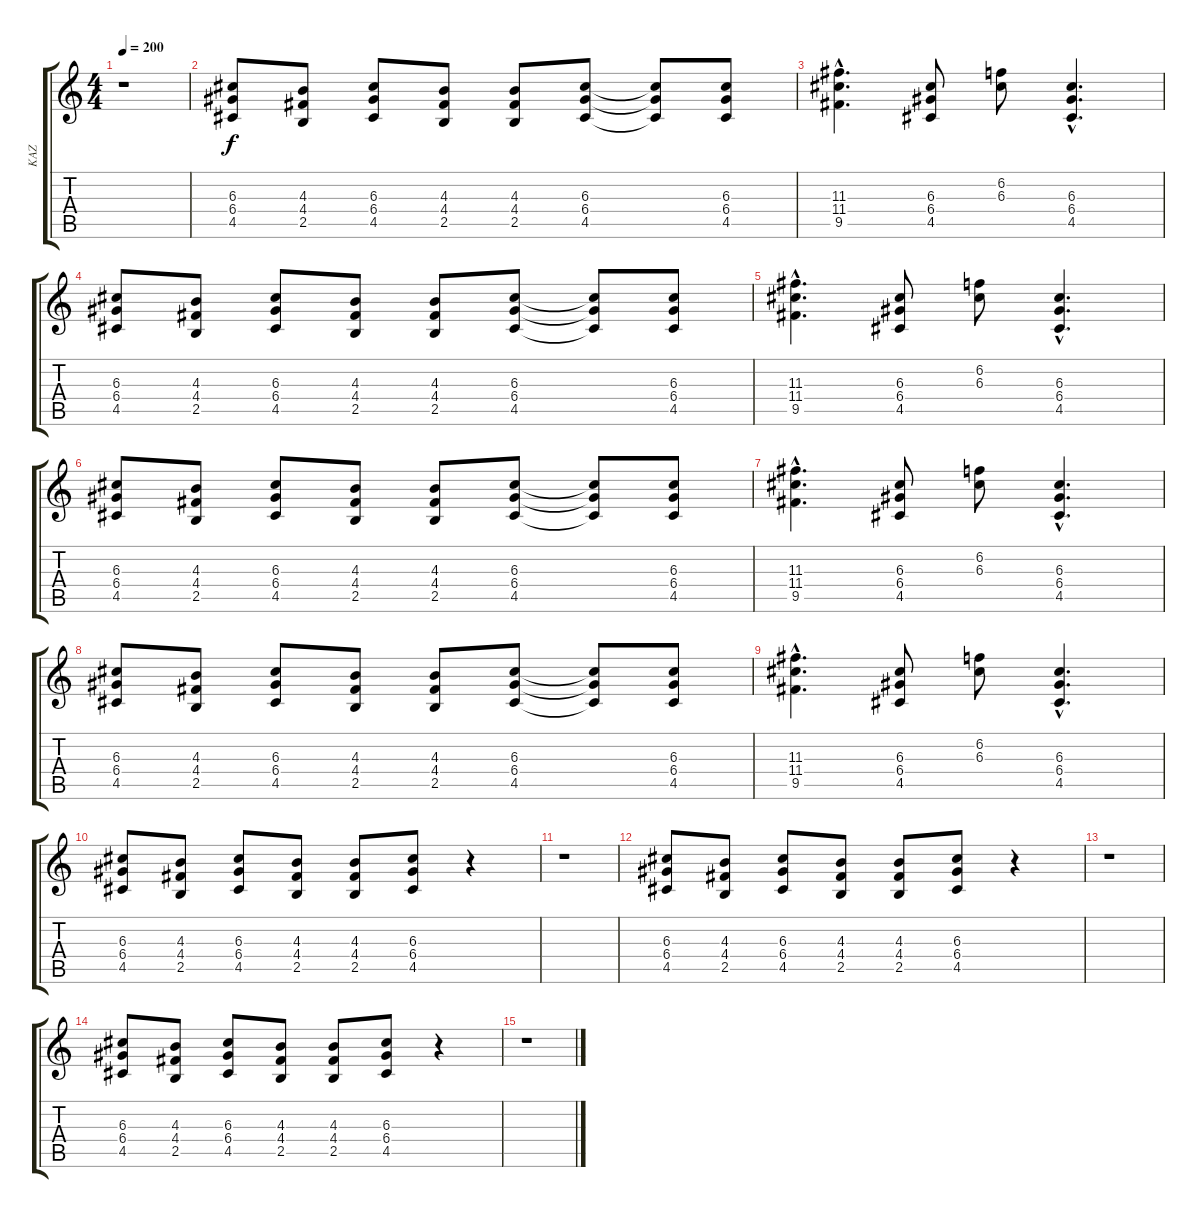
\track ("KAZ" "KAZ") {instrument distortionguitar}
\staff {score tabs}
\tuning (E4 B3 G3 D3 A2 E2) {hide}
\ts (4 4)
\tempo 200
\clef g2
\ks c
r.1{dy f instrument distortionguitar} |
(6.3 6.4 4.5).8 (4.3 4.4 2.5).8 (6.3 6.4 4.5).8 (4.3 4.4 2.5).8 (4.3 4.4 2.5).8 (6.3 6.4 4.5).8 (6.3{t} 6.4{t} 4.5{t}).8 (6.3 6.4 4.5).8 |
(11.3{hac} 11.4{hac} 9.5{hac}).4{d} (6.3 6.4 4.5).8 (6.2 6.3).8 (6.3{hac} 6.4{hac} 4.5{hac}).4{d} |
(6.3 6.4 4.5).8 (4.3 4.4 2.5).8 (6.3 6.4 4.5).8 (4.3 4.4 2.5).8 (4.3 4.4 2.5).8 (6.3 6.4 4.5).8 (6.3{t} 6.4{t} 4.5{t}).8 (6.3 6.4 4.5).8 |
(11.3{hac} 11.4{hac} 9.5{hac}).4{d} (6.3 6.4 4.5).8 (6.2 6.3).8 (6.3{hac} 6.4{hac} 4.5{hac}).4{d} |
(6.3 6.4 4.5).8 (4.3 4.4 2.5).8 (6.3 6.4 4.5).8 (4.3 4.4 2.5).8 (4.3 4.4 2.5).8 (6.3 6.4 4.5).8 (6.3{t} 6.4{t} 4.5{t}).8 (6.3 6.4 4.5).8 |
(11.3{hac} 11.4{hac} 9.5{hac}).4{d} (6.3 6.4 4.5).8 (6.2 6.3).8 (6.3{hac} 6.4{hac} 4.5{hac}).4{d} |
(6.3 6.4 4.5).8 (4.3 4.4 2.5).8 (6.3 6.4 4.5).8 (4.3 4.4 2.5).8 (4.3 4.4 2.5).8 (6.3 6.4 4.5).8 (6.3{t} 6.4{t} 4.5{t}).8 (6.3 6.4 4.5).8 |
(11.3{hac} 11.4{hac} 9.5{hac}).4{d} (6.3 6.4 4.5).8 (6.2 6.3).8 (6.3{hac} 6.4{hac} 4.5{hac}).4{d} |
(6.3 6.4 4.5).8 (4.3 4.4 2.5).8 (6.3 6.4 4.5).8 (4.3 4.4 2.5).8 (4.3 4.4 2.5).8 (6.3 6.4 4.5).8 r.4 |
r.1 |
(6.3 6.4 4.5).8 (4.3 4.4 2.5).8 (6.3 6.4 4.5).8 (4.3 4.4 2.5).8 (4.3 4.4 2.5).8 (6.3 6.4 4.5).8 r.4 |
r.1 |
(6.3 6.4 4.5).8 (4.3 4.4 2.5).8 (6.3 6.4 4.5).8 (4.3 4.4 2.5).8 (4.3 4.4 2.5).8 (6.3 6.4 4.5).8 r.4 |
r.1
